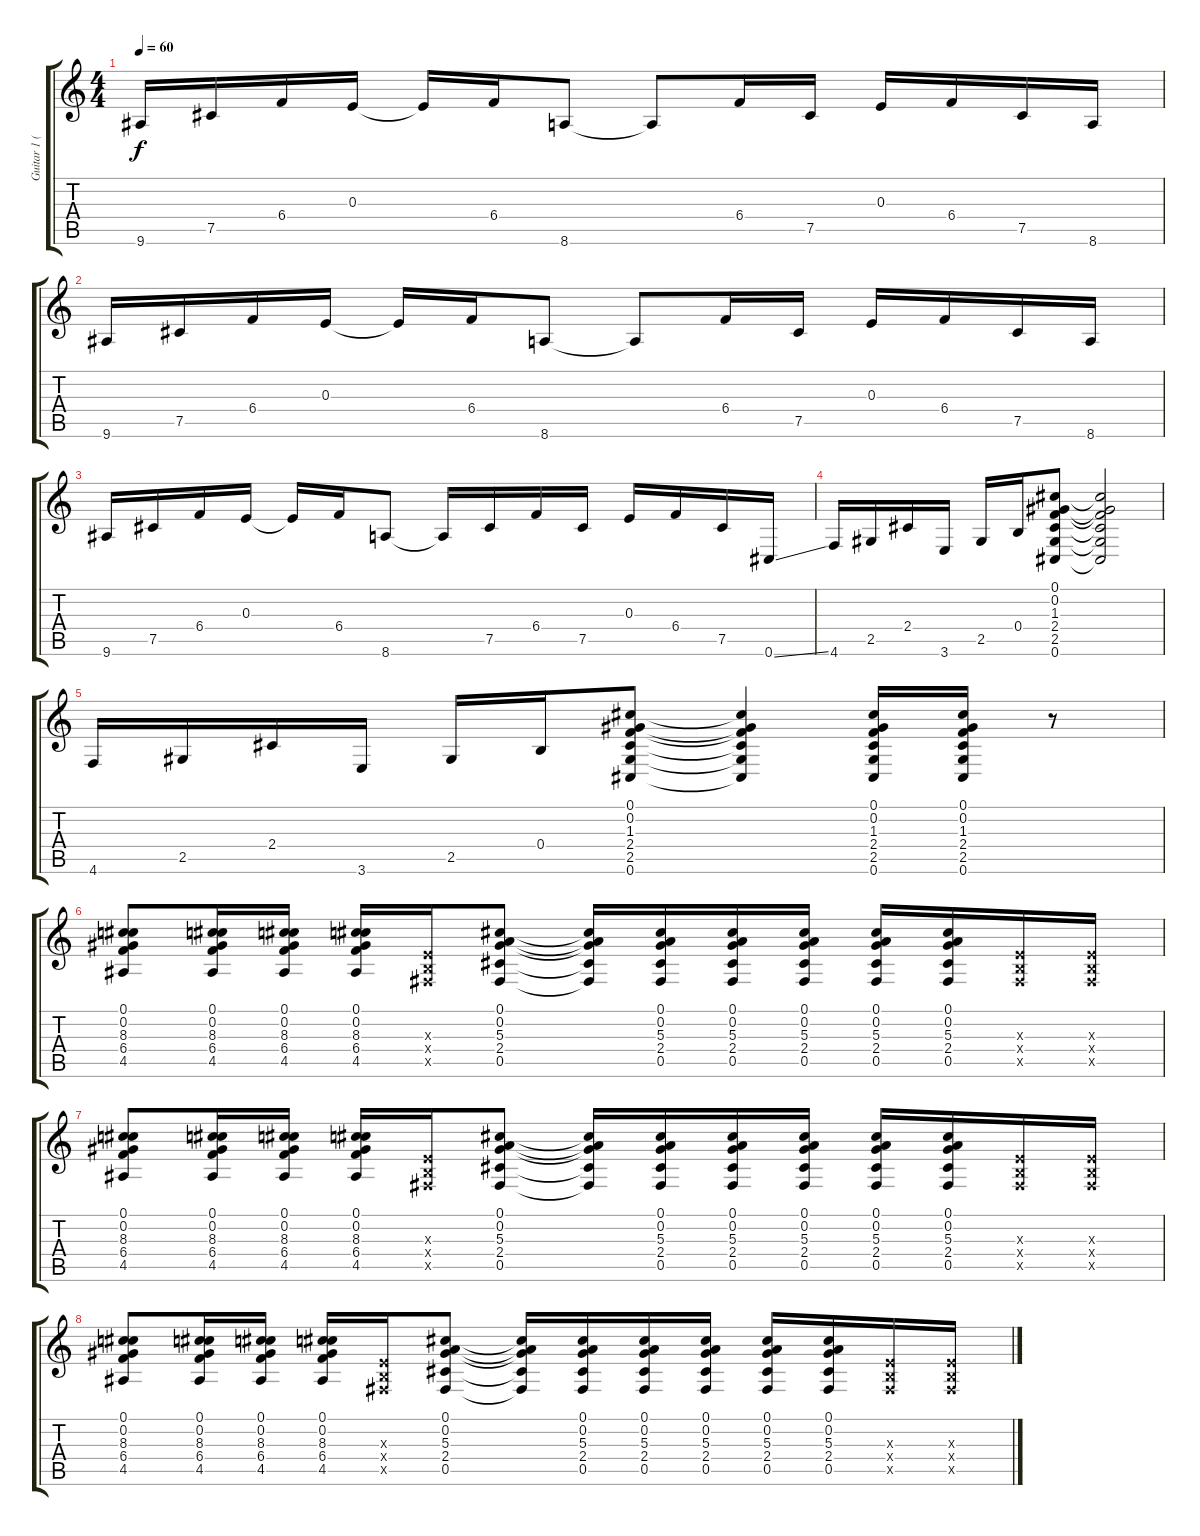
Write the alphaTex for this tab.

\track ("Guitar 1 (clean)" "Guitar 1 (") {instrument electricguitarclean}
\staff {score tabs}
\tuning (Db4 Ab3 E3 B2 Gb2 Db2) {hide}
\ts (4 4)
\tempo 60
\clef g2
\ks c
9.6.16{dy f} 7.5.16 6.4.16 0.3.16 0.3{t}.16 6.4.16 8.6.8 8.6{t}.8 6.4.16 7.5.16 0.3.16 6.4.16 7.5.16 8.6.16 |
9.6.16 7.5.16 6.4.16 0.3.16 0.3{t}.16 6.4.16 8.6.8 8.6{t}.8 6.4.16 7.5.16 0.3.16 6.4.16 7.5.16 8.6.16 |
9.6.16 7.5.16 6.4.16 0.3.16 0.3{t}.16 6.4.16 8.6.8 8.6{t}.16 7.5.16 6.4.16 7.5.16 0.3.16 6.4.16 7.5.16 0.6{ss}.16 |
4.6.16 2.5.16 2.4.16 3.6.16 2.5.16 0.4.16 (0.1 0.2 1.3 2.4 2.5 0.6).8 (0.1{t} 0.2{t} 1.3{t} 2.4{t} 2.5{t} 0.6{t}).2 |
4.6.16 2.5.16 2.4.16 3.6.16 2.5.16 0.4.16 (0.1 0.2 1.3 2.4 2.5 0.6).8 (0.1{t} 0.2{t} 1.3{t} 2.4{t} 2.5{t} 0.6{t}).4 (0.1 0.2 1.3 2.4 2.5 0.6).16 (0.1 0.2 1.3 2.4 2.5 0.6).16 r.8 |
(0.1 0.2 8.3 6.4 4.5).8 (0.1 0.2 8.3 6.4 4.5).16 (0.1 0.2 8.3 6.4 4.5).16 (0.1 0.2 8.3 6.4 4.5).16 (0.3{x} 0.4{x} 0.5{x}).16 (0.1 0.2 5.3 2.4 0.5).8 (0.1{t} 0.2{t} 5.3{t} 2.4{t} 0.5{t}).16 (0.1 0.2 5.3 2.4 0.5).16 (0.1 0.2 5.3 2.4 0.5).16 (0.1 0.2 5.3 2.4 0.5).16 (0.1 0.2 5.3 2.4 0.5).16 (0.1 0.2 5.3 2.4 0.5).16 (0.3{x} 0.4{x} 0.5{x}).16 (0.3{x} 0.4{x} 0.5{x}).16 |
(0.1 0.2 8.3 6.4 4.5).8 (0.1 0.2 8.3 6.4 4.5).16 (0.1 0.2 8.3 6.4 4.5).16 (0.1 0.2 8.3 6.4 4.5).16 (0.3{x} 0.4{x} 0.5{x}).16 (0.1 0.2 5.3 2.4 0.5).8 (0.1{t} 0.2{t} 5.3{t} 2.4{t} 0.5{t}).16 (0.1 0.2 5.3 2.4 0.5).16 (0.1 0.2 5.3 2.4 0.5).16 (0.1 0.2 5.3 2.4 0.5).16 (0.1 0.2 5.3 2.4 0.5).16 (0.1 0.2 5.3 2.4 0.5).16 (0.3{x} 0.4{x} 0.5{x}).16 (0.3{x} 0.4{x} 0.5{x}).16 |
(0.1 0.2 8.3 6.4 4.5).8 (0.1 0.2 8.3 6.4 4.5).16 (0.1 0.2 8.3 6.4 4.5).16 (0.1 0.2 8.3 6.4 4.5).16 (0.3{x} 0.4{x} 0.5{x}).16 (0.1 0.2 5.3 2.4 0.5).8 (0.1{t} 0.2{t} 5.3{t} 2.4{t} 0.5{t}).16 (0.1 0.2 5.3 2.4 0.5).16 (0.1 0.2 5.3 2.4 0.5).16 (0.1 0.2 5.3 2.4 0.5).16 (0.1 0.2 5.3 2.4 0.5).16 (0.1 0.2 5.3 2.4 0.5).16 (0.3{x} 0.4{x} 0.5{x}).16 (0.3{x} 0.4{x} 0.5{x}).16
